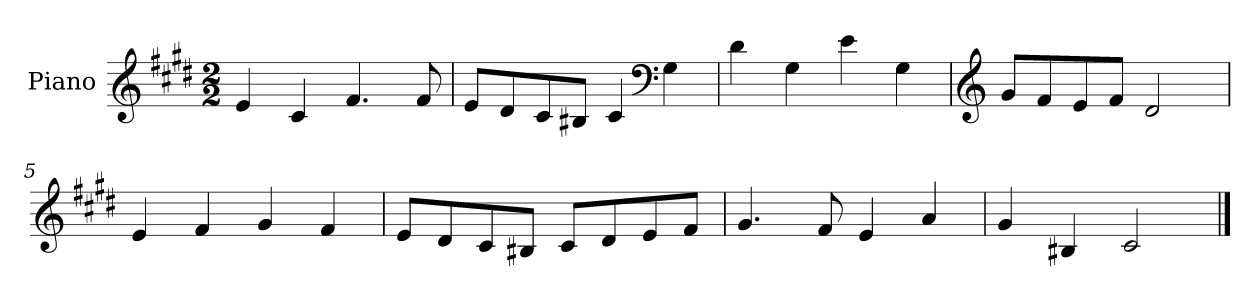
**kern
*part1
*staff1
*I"Piano
*I'Pno.
*clefG2
*k[f#c#g#d#]
*M2/2
*MM120
=1
4e/
4c#/
4.f#/
8f#/
=2
8e/L
8d#/
8c#/
8B#X/J
4c#/
*clefF4
4G#\
=3
4d#\
4G#\
4e\
4G#\
=4
*clefG2
8g#/L
8f#/
8e/
8f#/J
2d#/
=5
4e/
4f#/
4g#/
4f#/
=6
8e/L
8d#/
8c#/
8B#X/J
8c#/L
8d#/
8e/
8f#/J
!!LO:LB:g=z
=7
4.g#/
8f#/
4e/
4a/
=8
4g#/
4B#X/
2c#/
==
*-
